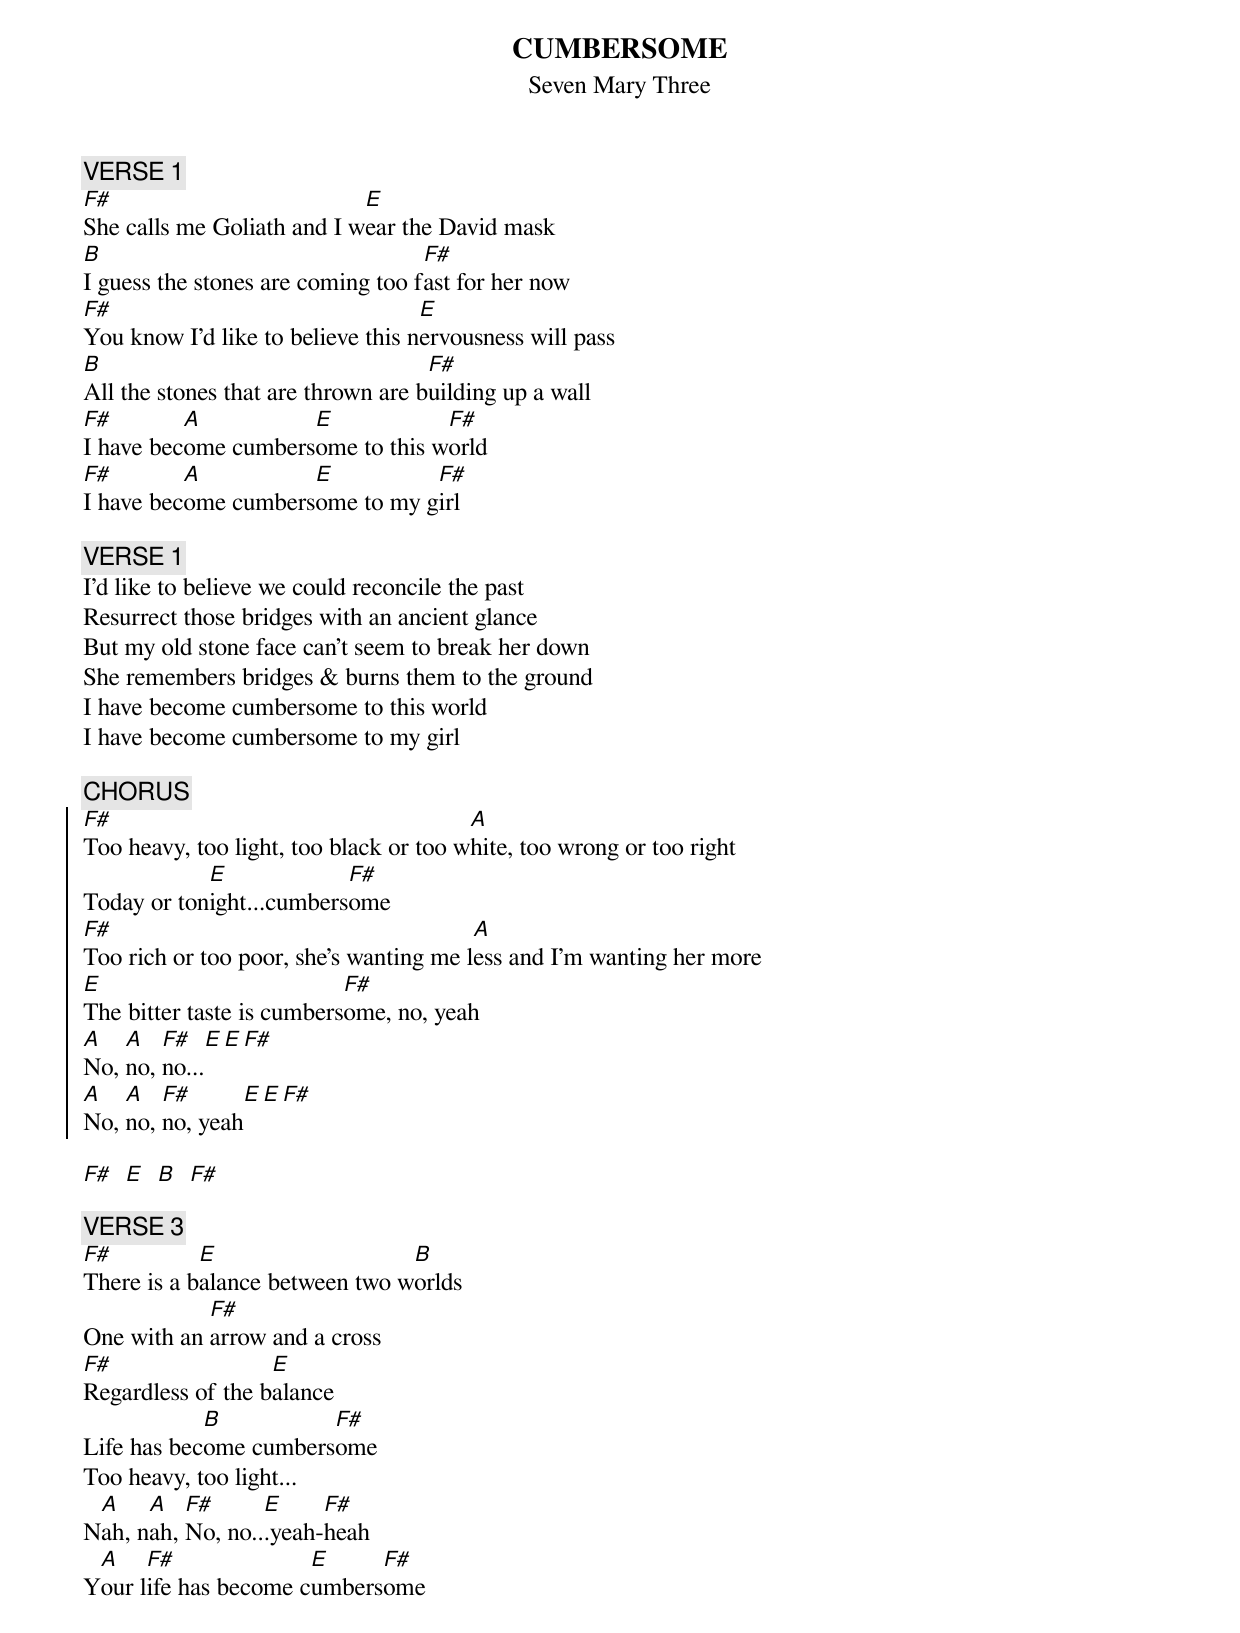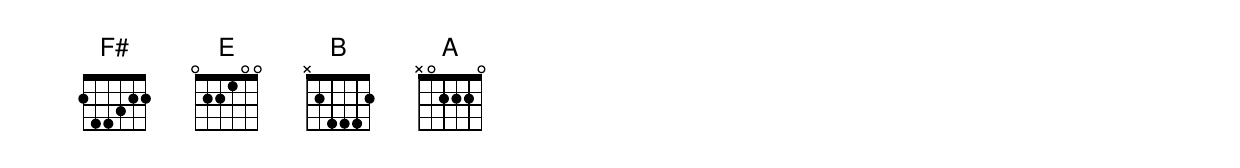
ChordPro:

{t:CUMBERSOME}
{st:Seven Mary Three}

{c: VERSE 1}
[F#]She calls me Goliath and I w[E]ear the David mask
[B]I guess the stones are coming too f[F#]ast for her now
[F#]You know I'd like to believe this n[E]ervousness will pass
[B]All the stones that are thrown are b[F#]uilding up a wall
[F#]I have bec[A]ome cumbers[E]ome to this w[F#]orld
[F#]I have bec[A]ome cumbers[E]ome to my g[F#]irl

{c: VERSE 1}
I'd like to believe we could reconcile the past
Resurrect those bridges with an ancient glance
But my old stone face can't seem to break her down
She remembers bridges & burns them to the ground
I have become cumbersome to this world
I have become cumbersome to my girl

{c: CHORUS}
{soc}
[F#]Too heavy, too light, too black or too w[A]hite, too wrong or too right
Today or ton[E]ight...cumbers[F#]ome
[F#]Too rich or too poor, she's wanting me l[A]ess and I'm wanting her more
[E]The bitter taste is cumbers[F#]ome, no, yeah
[A]No, [A]no, [F#]no...[E][E][F#]
[A]No, [A]no, [F#]no, yeah[E][E][F#]
{eoc}

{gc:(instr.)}
[F#]  [E]  [B]  [F#]

{c: VERSE 3}
[F#]There is a b[E]alance between two w[B]orlds
One with an [F#]arrow and a cross
[F#]Regardless of the b[E]alance
Life has bec[B]ome cumbers[F#]ome
Too heavy, too light...
N[A]ah, n[A]ah, [F#]No, no..[E].yeah-[F#]heah
Y[A]our l[F#]ife has become c[E]umbers[F#]ome
